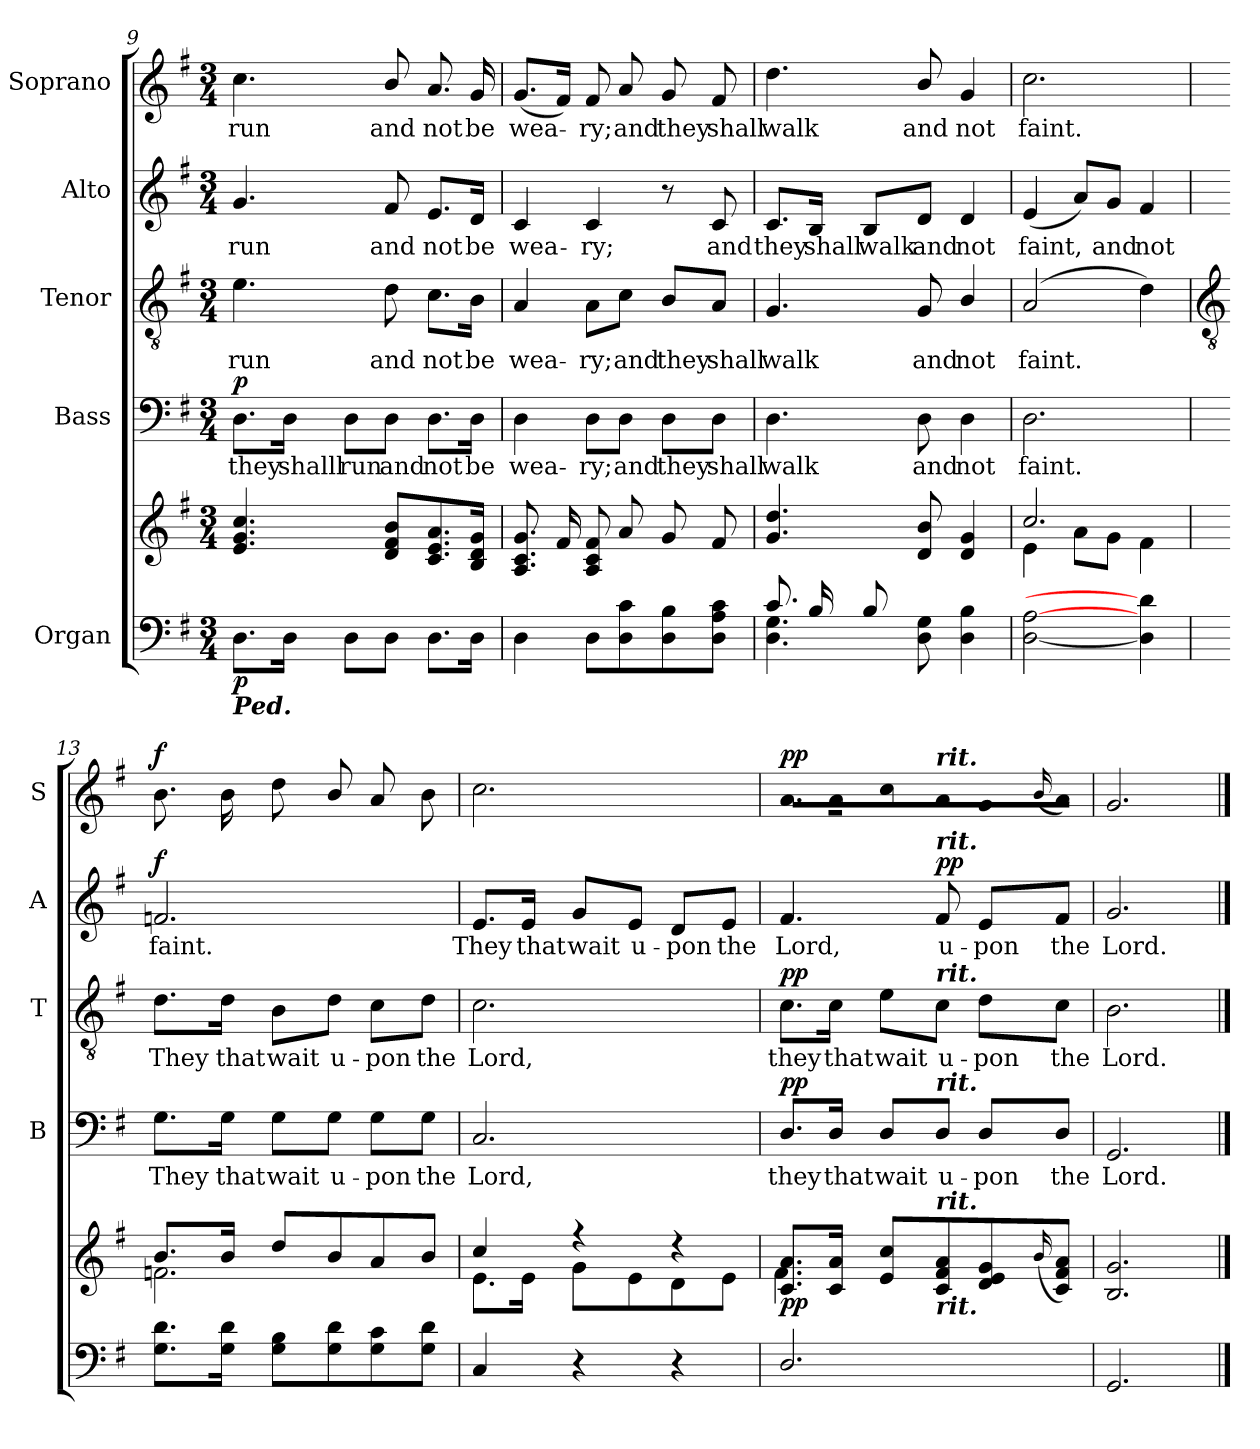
**kern	**kern	**dynam	**kern	**text	**dynam	**kern	**text	**dynam	**kern	**text	**dynam	**kern	**text	**dynam
*part5	*part5	*part5	*part4	*part4	*part4	*part3	*part3	*part3	*part2	*part2	*part2	*part1	*part1	*part1
*staff6	*staff5	*staff5/6	*staff4	*staff4	*staff4	*staff3	*staff3	*staff3	*staff2	*staff2	*staff2	*staff1	*staff1	*staff1
*I"Organ	*	*	*I"Bass	*	*	*I"Tenor	*	*	*I"Alto	*	*	*I"Soprano	*	*
*	*	*	*I'B	*	*	*I'T	*	*	*I'A	*	*	*I'S	*	*
!!LO:LB:g=z
*clefF4	*clefG2	*	*clefF4	*	*	*clefGv2	*	*	*clefG2	*	*	*clefG2	*	*
*k[f#]	*k[f#]	*	*k[f#]	*	*	*k[f#]	*	*	*k[f#]	*	*	*k[f#]	*	*
*G:	*G:	*	*G:	*	*	*G:	*	*	*G:	*	*	*G:	*	*
*M3/4	*M3/4	*	*M3/4	*	*	*M3/4	*	*	*M3/4	*	*	*M3/4	*	*
=9	=9	=9	=9	=9	=9	=9	=9	=9	=9	=9	=9	=9	=9	=9
*	*^	*	*	*	*	*	*	*	*	*	*	*	*	*
!LO:TX:b:Bi:t=Ped.	!	!	!	!	!	!	!	!	!	!	!	!	!	!	!
!	!	!LO:N:vis=1	!LO:DY:b=2	!	!LO:LY:b	!LO:DY:b	!	!LO:LY:b	!	!	!LO:LY:b	!	!	!LO:LY:b	!
8.DL	4.e/ 4.g/ 4.cc/	2.ryy	p	8.D\L	they	p	4.e	run	.	4.g	run	.	4.cc	run	.
!	!	!	!	!	!LO:LY:b	!	!	!	!	!	!	!	!	!	!
16DJ	.	.	.	16D\Jk	shalll	.	.	.	.	.	.	.	.	.	.
!	!	!	!	!	!LO:LY:b	!	!	!	!	!	!	!	!	!	!
8DL	.	.	.	8D\L	run	.	.	.	.	.	.	.	.	.	.
!	!	!	!	!	!LO:LY:b	!	!	!LO:LY:b	!	!	!LO:LY:b	!	!	!LO:LY:b	!
8DJ	8d/ 8f#/ 8b/L	.	.	8D\J	and	.	8d	and	.	8f#	and	.	8b/	and	.
!	!	!	!	!	!LO:LY:b	!	!	!LO:LY:b	!	!	!LO:LY:b	!	!	!LO:LY:b	!
8.DL	8.c/ 8.e/ 8.a/	.	.	8.D\L	not	.	8.c\L	not	.	8.e/L	not	.	8.a	not	.
!	!	!	!	!	!LO:LY:b	!	!	!LO:LY:b	!	!	!LO:LY:b	!	!	!LO:LY:b	!
16DJ	16B/ 16d/ 16g/J	.	.	16D\Jk	be	.	16B\Jk	be	.	16d/Jk	be	.	16g	be	.
=10	=10	=10	=10	=10	=10	=10	=10	=10	=10	=10	=10	=10	=10	=10	=10
!	!	!LO:N:vis=1	!	!	!LO:LY:b	!	!	!LO:LY:b	!	!	!LO:LY:b	!	!	!LO:LY:b	!
4D	8.A/ 8.c/ 8.g/L	2.ryy	.	4D	wea-	.	4A	wea-	.	4c	wea-	.	(<8.gL	wea-	.
.	16f#/L	.	.	.	.	.	.	.	.	.	.	.	16f#J)	.	.
!	!	!	!	!	!LO:LY:b	!	!	!LO:LY:b	!	!	!LO:LY:b	!	!	!LO:LY:b	!
8DL	8A/ 8c/ 8f#/	.	.	8D\L	-ry;	.	8A\L	-ry;	.	4c	-ry;	.	8f#	ry;	.
!	!	!	!	!	!LO:LY:b	!	!	!LO:LY:b	!	!	!	!	!	!LO:LY:b	!
8D 8c	8a/	.	.	8D\J	and	.	8c\J	and	.	.	.	.	8a	and	.
!	!	!	!	!	!LO:LY:b	!	!	!LO:LY:b	!	!	!	!	!	!LO:LY:b	!
8D 8B	8g/	.	.	8D\L	they	.	8B/L	they	.	8r	.	.	8g	they	.
!	!	!	!	!	!LO:LY:b	!	!	!LO:LY:b	!	!	!LO:LY:b	!	!	!LO:LY:b	!
8D 8A 8cJ	8f#/J	.	.	8D\J	shall	.	8A/J	shall	.	8c	and	.	8f#	shall	.
=11	=11	=11	=11	=11	=11	=11	=11	=11	=11	=11	=11	=11	=11	=11	=11
*^	*	*	*	*	*	*	*	*	*	*	*	*	*	*	*
!	!	!	!	!	!	!LO:LY:b	!	!	!LO:LY:b	!	!	!LO:LY:b	!	!	!LO:LY:b	!
8.c/L	4.D 4.G	4.g/ 4.dd/	4.ryy	.	4.D	walk	.	4.G	walk	.	8.c/L	they	.	4.dd	walk	.
!	!	!	!	!	!	!	!	!	!	!	!	!LO:LY:b	!	!	!	!
16B/L	.	.	.	.	.	.	.	.	.	.	16B/Jk	shall	.	.	.	.
!	!	!	!	!	!	!	!	!	!	!	!	!LO:LY:b	!	!	!	!
8B/J	.	.	.	.	.	.	.	.	.	.	8B/L	walk	.	.	.	.
!	!	!	!	!	!	!LO:LY:b	!	!	!LO:LY:b	!	!	!LO:LY:b	!	!	!LO:LY:b	!
4.ryy	8D 8G	8d/ 8b/	4.ryy	.	8D	and	.	8G	and	.	8d/J	and	.	8b/	and	.
!	!	!	!	!	!	!LO:LY:b	!	!	!LO:LY:b	!	!	!LO:LY:b	!	!	!LO:LY:b	!
.	4D 4B	4d/ 4g/	.	.	4D	not	.	4B/	not	.	4d	not	.	4g	not	.
=12	=12	=12	=12	=12	=12	=12	=12	=12	=12	=12	=12	=12	=12	=12	=12	=12
!	!	!	!	!	!	!LO:LY:b	!	!	!LO:LY:b	!	!	!LO:LY:b	!	!	!LO:LY:b	!
*v	*v	*	*	*	*	*	*	*	*	*	*	*	*	*	*	*
[2D [2A	2.cc/	4e\	.	2.D	faint.	.	(<2A	faint.	.	(<4e	faint,	.	2.cc	faint.	.
.	.	8a\L	.	.	.	.	.	.	.	8a/L)	.	.	.	.	.
!	!	!	!	!	!	!	!	!	!	!	!LO:LY:b	!	!	!	!
.	.	8g\J	.	.	.	.	.	.	.	8g/J	and	.	.	.	.
!	!	!	!	!	!	!	!	!	!	!	!LO:LY:b	!	!	!	!
4D] 4d]	.	4f#\	.	.	.	.	4d)	.	.	4f#	not	.	.	.	.
!!LO:LB:g=z
=13	=13	=13	=13	=13	=13	=13	=13	=13	=13	=13	=13	=13	=13	=13	=13
*	*	*	*	*	*	*	*clefGv2	*	*	*	*	*	*	*	*
!	!	!	!	!	!LO:LY:b	!	!	!LO:LY:b	!	!	!LO:LY:b	!LO:DY:b	!	!LO:LY:b	!LO:DY:b
8.G 8.dL	8.b/L	2.fn\	.	8.G\L	They	.	8.d\L	They	.	2.fn	faint.	f	8.b	They	f
!	!	!	!	!	!LO:LY:b	!	!	!LO:LY:b	!	!	!	!	!	!LO:LY:b	!
16G 16dJ	16b/J	.	.	16G\Jk	that	.	16d\Jk	that	.	.	.	.	16b	that	.
!	!	!	!	!	!LO:LY:b	!	!	!LO:LY:b	!	!	!	!	!	!LO:LY:b	!
8G 8BL	8dd/L	.	.	8G\L	wait	.	8B\L	wait	.	.	.	.	8dd	wait	.
!	!	!	!	!	!LO:LY:b	!	!	!LO:LY:b	!	!	!	!	!	!LO:LY:b	!
8G 8d	8b/	.	.	8G\J	u-	.	8d\J	u-	.	.	.	.	8b/	u-	.
!	!	!	!	!	!LO:LY:b	!	!	!LO:LY:b	!	!	!	!	!	!LO:LY:b	!
8G 8c	8a/	.	.	8G\L	-pon	.	8c\L	-pon	.	.	.	.	8a	-pon	.
!	!	!	!	!	!LO:LY:b	!	!	!LO:LY:b	!	!	!	!	!	!LO:LY:b	!
8G 8dJ	8b/J	.	.	8G\J	the	.	8d\J	the	.	.	.	.	8b	the	.
=14	=14	=14	=14	=14	=14	=14	=14	=14	=14	=14	=14	=14	=14	=14	=14
!	!	!	!	!	!LO:LY:b	!	!	!LO:LY:b	!	!	!LO:LY:b	!	!	!LO:LY:b	!
4C/	4cc/	8.e\L	.	2.C	Lord,	.	2.c	Lord,	.	8.e/L	They	.	2.cc	Lord,	.
!	!	!	!	!	!	!	!	!	!	!	!LO:LY:b	!	!	!	!
.	.	16e\J	.	.	.	.	.	.	.	16e/Jk	that	.	.	.	.
!	!	!	!	!	!	!	!	!	!	!	!LO:LY:b	!	!	!	!
4r	4r	8g\L	.	.	.	.	.	.	.	8g/L	wait	.	.	.	.
!	!	!	!	!	!	!	!	!	!	!	!LO:LY:b	!	!	!	!
.	.	8e\	.	.	.	.	.	.	.	8e/J	u-	.	.	.	.
!	!	!	!	!	!	!	!	!	!	!	!LO:LY:b	!	!	!	!
4r	4r	8d\	.	.	.	.	.	.	.	8d/L	-pon	.	.	.	.
!	!	!	!	!	!	!	!	!	!	!	!LO:LY:b	!	!	!	!
.	.	8e\J	.	.	.	.	.	.	.	8e/J	the	.	.	.	.
=15	=15	=15	=15	=15	=15	=15	=15	=15	=15	=15	=15	=15	=15	=15	=15
!	!	!	!LO:DY:b	!	!LO:LY:b	!LO:DY:b	!	!LO:LY:b	!LO:DY:b	!	!LO:LY:b	!	!	!LO:LY:b	!LO:DY:b
2.D/	8.c/ 8.a/L	4.f#\	pp	8.D/L	they	pp	8.c\L	they	pp	4.f#	Lord,	.	8.a	they	pp
!	!	!	!	!	!LO:LY:b	!	!	!LO:LY:b	!	!	!	!	!	!LO:LY:b	!
.	16c/ 16a/J	.	.	16D/Jk	that	.	16c\Jk	that	.	.	.	.	16a	that	.
!	!	!	!	!	!LO:LY:b	!	!	!LO:LY:b	!	!	!	!	!	!LO:LY:b	!
.	8e/ 8cc/L	.	.	8D/L	wait	.	8e\L	wait	.	.	.	.	8cc	wait	.
!	!	!	!	!	!	!	!	!	!	!	!	!	!LO:TX:a:Bi:t=rit.	!	!
!	!	!	!	!	!	!	!	!	!	!LO:TX:a:Bi:t=rit.	!	!	!	!	!
!	!	!	!	!	!	!	!LO:TX:a:Bi:t=rit.	!	!	!	!	!	!	!	!
!	!	!	!	!LO:TX:a:Bi:t=rit.	!	!	!	!	!	!	!	!	!	!	!
!	!LO:TX:b:Bi:t=rit.	!	!	!	!	!	!	!	!	!	!	!	!	!	!
!	!LO:TX:a:Bi:t=rit.	!	!	!	!	!	!	!	!	!	!	!	!	!	!
!	!	!	!	!	!LO:LY:b	!	!	!LO:LY:b	!	!	!LO:LY:b	!LO:DY:b	!	!LO:LY:b	!
.	8c/ 8f#/ 8a/	4.ryy	.	8D/J	u-	.	8c\J	u-	.	8f#	u-	pp	8a	u-	.
!	!	!	!	!	!LO:LY:b	!	!	!LO:LY:b	!	!	!LO:LY:b	!	!	!LO:LY:b	!
.	8d/ 8e/ 8g/	.	.	8D/L	-pon	.	8d\L	-pon	.	8e/L	-pon	.	8g	-pon	.
!	!	!	!	!	!	!	!	!	!	!	!	!	!	!LO:LY:b	!
.	(<16qqb/L	.	.	.	.	.	.	.	.	.	.	.	(<16qqb/LL	the	.
!	!	!	!	!	!LO:LY:b	!	!	!LO:LY:b	!	!	!LO:LY:b	!	!	!	!
.	8c/ 8f#/ 8a/J)	.	.	8D/J	the	.	8c\J	the	.	8f#/J	the	.	8aJ)	.	.
=16	=16	=16	=16	=16	=16	=16	=16	=16	=16	=16	=16	=16	=16	=16	=16
!	!	!LO:N:vis=1	!	!	!LO:LY:b	!	!	!LO:LY:b	!	!	!LO:LY:b	!	!	!LO:LY:b	!
2.GG	2.B/ 2.g/	2.ryy	.	2.GG	Lord.	.	2.B	Lord.	.	2.g	Lord.	.	2.g	Lord.	.
*	*v	*v	*	*	*	*	*	*	*	*	*	*	*	*	*
==	==	==	==	==	==	==	==	==	==	==	==	==	==	==
*-	*-	*-	*-	*-	*-	*-	*-	*-	*-	*-	*-	*-	*-	*-
